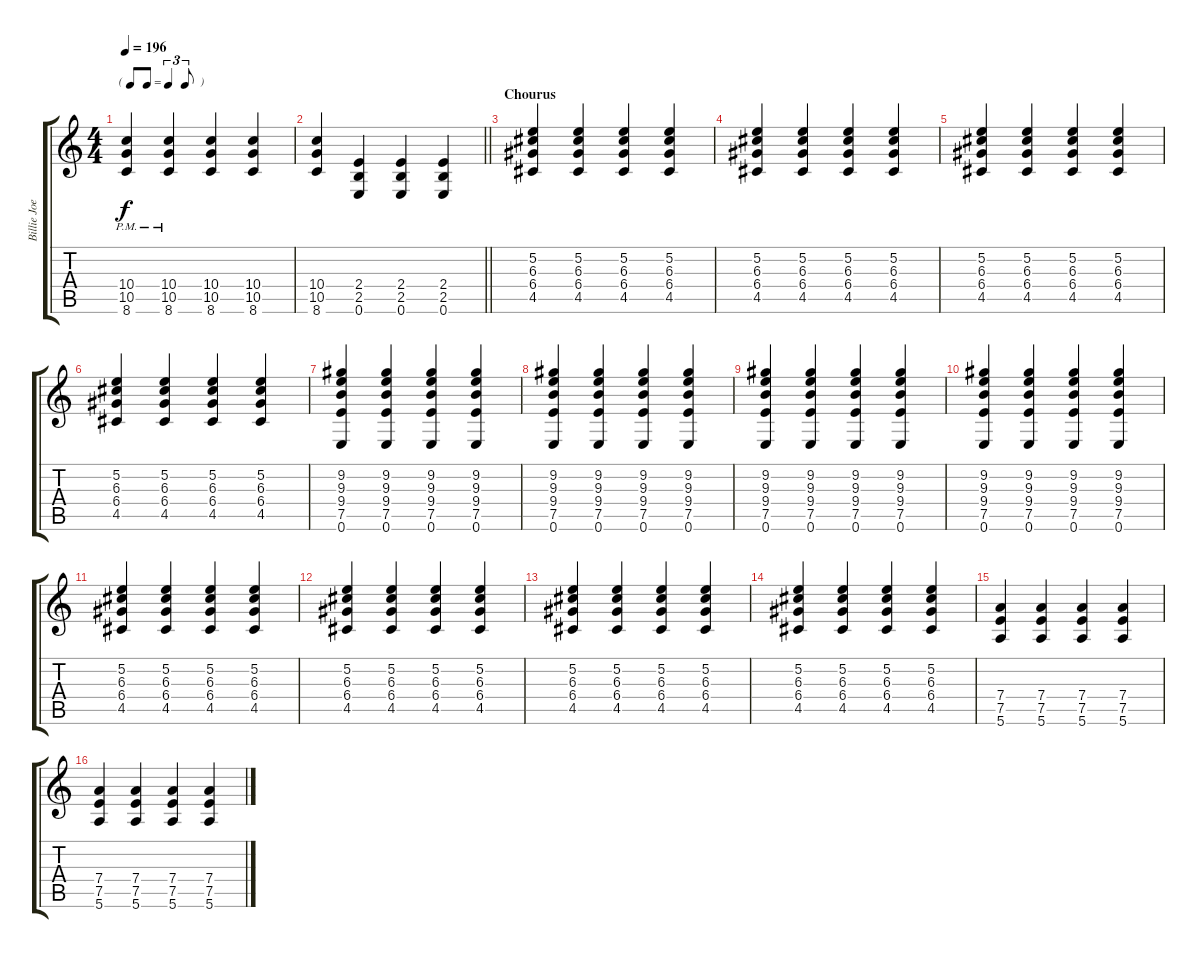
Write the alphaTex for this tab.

\track ("Billie Joe" "Billie Joe") {instrument distortionguitar}
\staff {score tabs}
\tuning (E4 B3 G3 D3 A2 E2) {hide}
\ts (4 4)
\tf triplet8th
\tempo 196
\clef g2
\ks c
(10.4{pm} 10.5{pm} 8.6{pm}).4{dy f} (10.4{pm} 10.5{pm} 8.6{pm}).4 (10.4 10.5 8.6).4 (10.4 10.5 8.6).4 |
\barLineRight lightlight
(10.4 10.5 8.6).4 (2.4 2.5 0.6).4 (2.4 2.5 0.6).4 (2.4 2.5 0.6).4 |
\section ("" "Chourus")
(5.2 6.3 6.4 4.5).4 (5.2 6.3 6.4 4.5).4 (5.2 6.3 6.4 4.5).4 (5.2 6.3 6.4 4.5).4 |
(5.2 6.3 6.4 4.5).4 (5.2 6.3 6.4 4.5).4 (5.2 6.3 6.4 4.5).4 (5.2 6.3 6.4 4.5).4 |
(5.2 6.3 6.4 4.5).4 (5.2 6.3 6.4 4.5).4 (5.2 6.3 6.4 4.5).4 (5.2 6.3 6.4 4.5).4 |
(5.2 6.3 6.4 4.5).4 (5.2 6.3 6.4 4.5).4 (5.2 6.3 6.4 4.5).4 (5.2 6.3 6.4 4.5).4 |
(9.2 9.3 9.4 7.5 0.6).4 (9.2 9.3 9.4 7.5 0.6).4 (9.2 9.3 9.4 7.5 0.6).4 (9.2 9.3 9.4 7.5 0.6).4 |
(9.2 9.3 9.4 7.5 0.6).4 (9.2 9.3 9.4 7.5 0.6).4 (9.2 9.3 9.4 7.5 0.6).4 (9.2 9.3 9.4 7.5 0.6).4 |
(9.2 9.3 9.4 7.5 0.6).4 (9.2 9.3 9.4 7.5 0.6).4 (9.2 9.3 9.4 7.5 0.6).4 (9.2 9.3 9.4 7.5 0.6).4 |
(9.2 9.3 9.4 7.5 0.6).4 (9.2 9.3 9.4 7.5 0.6).4 (9.2 9.3 9.4 7.5 0.6).4 (9.2 9.3 9.4 7.5 0.6).4 |
(5.2 6.3 6.4 4.5).4 (5.2 6.3 6.4 4.5).4 (5.2 6.3 6.4 4.5).4 (5.2 6.3 6.4 4.5).4 |
(5.2 6.3 6.4 4.5).4 (5.2 6.3 6.4 4.5).4 (5.2 6.3 6.4 4.5).4 (5.2 6.3 6.4 4.5).4 |
(5.2 6.3 6.4 4.5).4 (5.2 6.3 6.4 4.5).4 (5.2 6.3 6.4 4.5).4 (5.2 6.3 6.4 4.5).4 |
(5.2 6.3 6.4 4.5).4 (5.2 6.3 6.4 4.5).4 (5.2 6.3 6.4 4.5).4 (5.2 6.3 6.4 4.5).4 |
(7.4 7.5 5.6).4 (7.4 7.5 5.6).4 (7.4 7.5 5.6).4 (7.4 7.5 5.6).4 |
(7.4 7.5 5.6).4 (7.4 7.5 5.6).4 (7.4 7.5 5.6).4 (7.4 7.5 5.6).4
